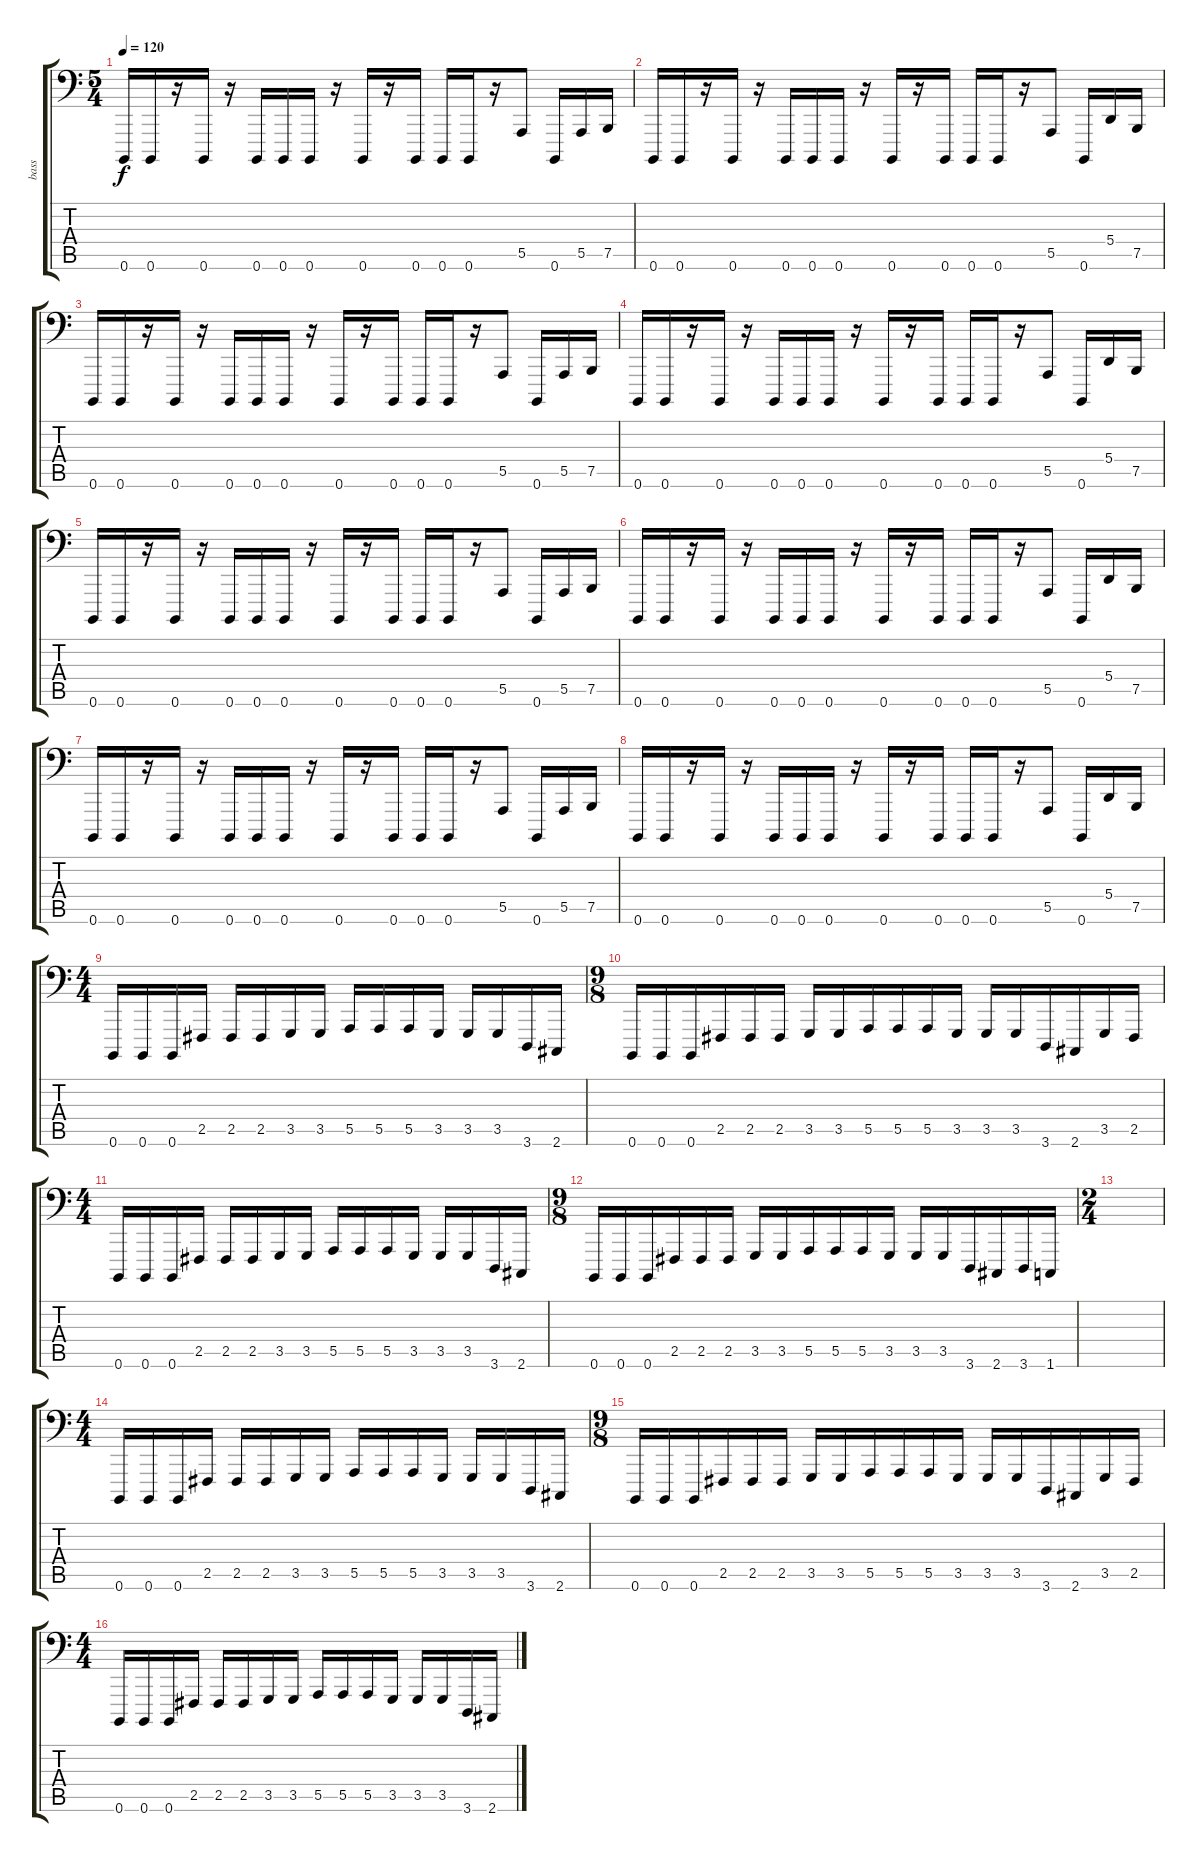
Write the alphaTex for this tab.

\track ("bass" "bass") {instrument brightacousticpiano}
\staff {score tabs}
\tuning (C3 G2 D2 A1 E1 B0) {hide}
\ts (5 4)
\tempo 120
\clef f4
\ks c
0.6.16{dy f instrument brightacousticpiano} 0.6.16 r.16 0.6.16 r.16 0.6.16 0.6.16 0.6.16 r.16 0.6.16 r.16 0.6.16 0.6.16 0.6.16 r.16 5.5.8 0.6.16 5.5.16 7.5.16 |
0.6.16 0.6.16 r.16 0.6.16 r.16 0.6.16 0.6.16 0.6.16 r.16 0.6.16 r.16 0.6.16 0.6.16 0.6.16 r.16 5.5.8 0.6.16 5.4.16 7.5.16 |
0.6.16 0.6.16 r.16 0.6.16 r.16 0.6.16 0.6.16 0.6.16 r.16 0.6.16 r.16 0.6.16 0.6.16 0.6.16 r.16 5.5.8 0.6.16 5.5.16 7.5.16 |
0.6.16 0.6.16 r.16 0.6.16 r.16 0.6.16 0.6.16 0.6.16 r.16 0.6.16 r.16 0.6.16 0.6.16 0.6.16 r.16 5.5.8 0.6.16 5.4.16 7.5.16 |
0.6.16 0.6.16 r.16 0.6.16 r.16 0.6.16 0.6.16 0.6.16 r.16 0.6.16 r.16 0.6.16 0.6.16 0.6.16 r.16 5.5.8 0.6.16 5.5.16 7.5.16 |
0.6.16 0.6.16 r.16 0.6.16 r.16 0.6.16 0.6.16 0.6.16 r.16 0.6.16 r.16 0.6.16 0.6.16 0.6.16 r.16 5.5.8 0.6.16 5.4.16 7.5.16 |
0.6.16 0.6.16 r.16 0.6.16 r.16 0.6.16 0.6.16 0.6.16 r.16 0.6.16 r.16 0.6.16 0.6.16 0.6.16 r.16 5.5.8 0.6.16 5.5.16 7.5.16 |
0.6.16 0.6.16 r.16 0.6.16 r.16 0.6.16 0.6.16 0.6.16 r.16 0.6.16 r.16 0.6.16 0.6.16 0.6.16 r.16 5.5.8 0.6.16 5.4.16 7.5.16 |
\ts (4 4)
0.6.16 0.6.16 0.6.16 2.5.16 2.5.16 2.5.16 3.5.16 3.5.16 5.5.16 5.5.16 5.5.16 3.5.16 3.5.16 3.5.16 3.6.16 2.6.16 |
\ts (9 8)
0.6.16 0.6.16 0.6.16 2.5.16 2.5.16 2.5.16 3.5.16 3.5.16 5.5.16 5.5.16 5.5.16 3.5.16 3.5.16 3.5.16 3.6.16 2.6.16 3.5.16 2.5.16 |
\ts (4 4)
0.6.16 0.6.16 0.6.16 2.5.16 2.5.16 2.5.16 3.5.16 3.5.16 5.5.16 5.5.16 5.5.16 3.5.16 3.5.16 3.5.16 3.6.16 2.6.16 |
\ts (9 8)
0.6.16 0.6.16 0.6.16 2.5.16 2.5.16 2.5.16 3.5.16 3.5.16 5.5.16 5.5.16 5.5.16 3.5.16 3.5.16 3.5.16 3.6.16 2.6.16 3.6.16 1.6.16 |
\ts (2 4)
|
\ts (4 4)
0.6.16 0.6.16 0.6.16 2.5.16 2.5.16 2.5.16 3.5.16 3.5.16 5.5.16 5.5.16 5.5.16 3.5.16 3.5.16 3.5.16 3.6.16 2.6.16 |
\ts (9 8)
0.6.16 0.6.16 0.6.16 2.5.16 2.5.16 2.5.16 3.5.16 3.5.16 5.5.16 5.5.16 5.5.16 3.5.16 3.5.16 3.5.16 3.6.16 2.6.16 3.5.16 2.5.16 |
\ts (4 4)
0.6.16 0.6.16 0.6.16 2.5.16 2.5.16 2.5.16 3.5.16 3.5.16 5.5.16 5.5.16 5.5.16 3.5.16 3.5.16 3.5.16 3.6.16 2.6.16
